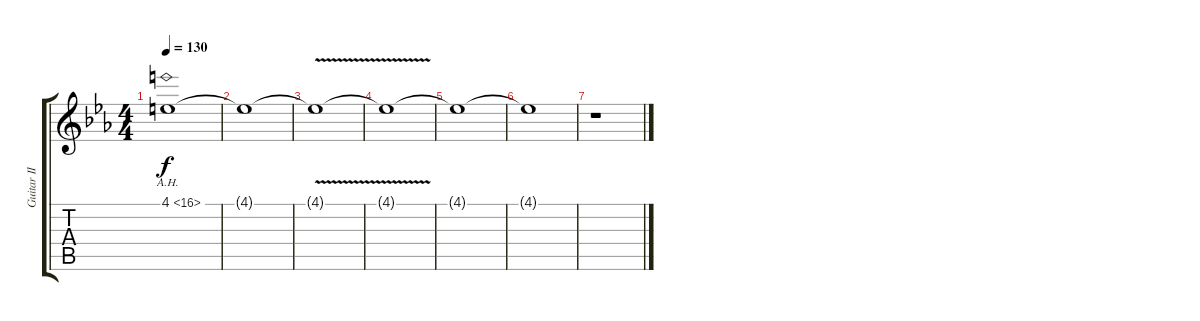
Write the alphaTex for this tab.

\track ("Guitar II" "Guitar II") {instrument distortionguitar}
\staff {score tabs}
\tuning (C4 G3 Eb3 Bb2 F2 C2) {hide}
\ts (4 4)
\tempo 130
\clef g2
\ks cminor
4.1{ah 12}.1{dy f} |
4.1{t}.1 |
4.1{v t}.1 |
4.1{t}.1 |
4.1{t}.1 |
4.1{t}.1 |
r.1
